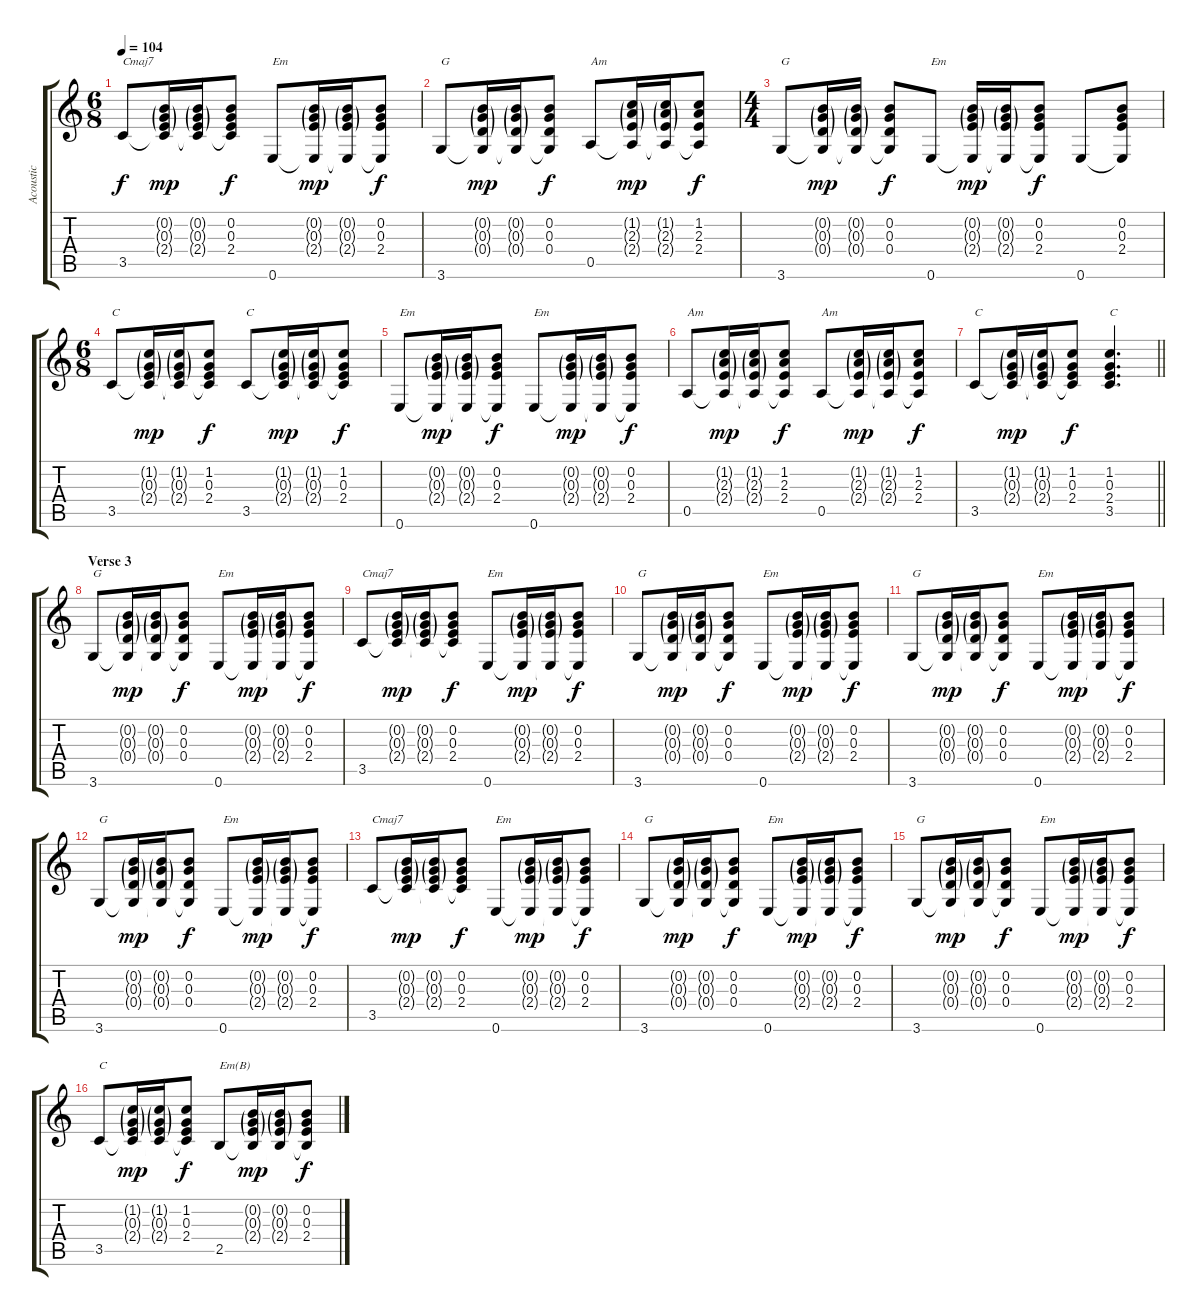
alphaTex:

\track ("Acoustic" "Acoustic") {instrument acousticguitarsteel}
\staff {score tabs}
\tuning (E4 B3 G3 D3 A2 E2) {hide}
\ts (6 8)
\tempo 104
\clef g2
\ks c
3.5.8{txt "Cmaj7" dy f} (0.2{g} 0.3{g} 2.4{g} 3.5{t}).16{dy mp} (0.2{g} 0.3{g} 2.4{g} 3.5{t}).16 (0.2 0.3 2.4 3.5{t}).8{dy f} 0.6.8{txt "Em"} (0.2{g} 0.3{g} 2.4{g} 0.6{t}).16{dy mp} (0.2{g} 0.3{g} 2.4{g} 0.6{t}).16 (0.2 0.3 2.4 0.6{t}).8{dy f} |
3.6.8{txt "G"} (0.2{g} 0.3{g} 0.4{g} 3.6{t}).16{dy mp} (0.2{g} 0.3{g} 0.4{g} 3.6{t}).16 (0.2 0.3 0.4 3.6{t}).8{dy f} 0.5.8{txt "Am"} (1.2{g} 2.3{g} 2.4{g} 0.5{t}).16{dy mp} (1.2{g} 2.3{g} 2.4{g} 0.5{t}).16 (1.2 2.3 2.4 0.5{t}).8{dy f} |
\ts (4 4)
3.6.8{txt "G"} (0.2{g} 0.3{g} 0.4{g} 3.6{t}).16{dy mp} (0.2{g} 0.3{g} 0.4{g} 3.6{t}).16 (0.2 0.3 0.4 3.6{t}).8{dy f} 0.6.8{txt "Em"} (0.2{g} 0.3{g} 2.4{g} 0.6{t}).16{dy mp} (0.2{g} 0.3{g} 2.4{g} 0.6{t}).16 (0.2 0.3 2.4 0.6{t}).8{dy f} 0.6.8 (0.2 0.3 2.4 0.6{t}).8 |
\ts (6 8)
3.5.8{txt "C"} (1.2{g} 0.3{g} 2.4{g} 3.5{t}).16{dy mp} (1.2{g} 0.3{g} 2.4{g} 3.5{t}).16 (1.2 0.3 2.4 3.5{t}).8{dy f} 3.5.8{txt "C"} (1.2{g} 0.3{g} 2.4{g} 3.5{t}).16{dy mp} (1.2{g} 0.3{g} 2.4{g} 3.5{t}).16 (1.2 0.3 2.4 3.5{t}).8{dy f} |
0.6.8{txt "Em"} (0.2{g} 0.3{g} 2.4{g} 0.6{t}).16{dy mp} (0.2{g} 0.3{g} 2.4{g} 0.6{t}).16 (0.2 0.3 2.4 0.6{t}).8{dy f} 0.6.8{txt "Em"} (0.2{g} 0.3{g} 2.4{g} 0.6{t}).16{dy mp} (0.2{g} 0.3{g} 2.4{g} 0.6{t}).16 (0.2 0.3 2.4 0.6{t}).8{dy f} |
0.5.8{txt "Am"} (1.2{g} 2.3{g} 2.4{g} 0.5{t}).16{dy mp} (1.2{g} 2.3{g} 2.4{g} 0.5{t}).16 (1.2 2.3 2.4 0.5{t}).8{dy f} 0.5.8{txt "Am"} (1.2{g} 2.3{g} 2.4{g} 0.5{t}).16{dy mp} (1.2{g} 2.3{g} 2.4{g} 0.5{t}).16 (1.2 2.3 2.4 0.5{t}).8{dy f} |
\barLineRight lightlight
3.5.8{txt "C"} (1.2{g} 0.3{g} 2.4{g} 3.5{t}).16{dy mp} (1.2{g} 0.3{g} 2.4{g} 3.5{t}).16 (1.2 0.3 2.4 3.5{t}).8{dy f} (1.2 0.3 2.4 3.5).4{d txt "C"} |
\section ("" "Verse 3")
3.6.8{txt "G"} (0.2{g} 0.3{g} 0.4{g} 3.6{t}).16{dy mp} (0.2{g} 0.3{g} 0.4{g} 3.6{t}).16 (0.2 0.3 0.4 3.6{t}).8{dy f} 0.6.8{txt "Em"} (0.2{g} 0.3{g} 2.4{g} 0.6{t}).16{dy mp} (0.2{g} 0.3{g} 2.4{g} 0.6{t}).16 (0.2 0.3 2.4 0.6{t}).8{dy f} |
3.5.8{txt "Cmaj7"} (0.2{g} 0.3{g} 2.4{g} 3.5{t}).16{dy mp} (0.2{g} 0.3{g} 2.4{g} 3.5{t}).16 (0.2 0.3 2.4 3.5{t}).8{dy f} 0.6.8{txt "Em"} (0.2{g} 0.3{g} 2.4{g} 0.6{t}).16{dy mp} (0.2{g} 0.3{g} 2.4{g} 0.6{t}).16 (0.2 0.3 2.4 0.6{t}).8{dy f} |
3.6.8{txt "G"} (0.2{g} 0.3{g} 0.4{g} 3.6{t}).16{dy mp} (0.2{g} 0.3{g} 0.4{g} 3.6{t}).16 (0.2 0.3 0.4 3.6{t}).8{dy f} 0.6.8{txt "Em"} (0.2{g} 0.3{g} 2.4{g} 0.6{t}).16{dy mp} (0.2{g} 0.3{g} 2.4{g} 0.6{t}).16 (0.2 0.3 2.4 0.6{t}).8{dy f} |
3.6.8{txt "G"} (0.2{g} 0.3{g} 0.4{g} 3.6{t}).16{dy mp} (0.2{g} 0.3{g} 0.4{g} 3.6{t}).16 (0.2 0.3 0.4 3.6{t}).8{dy f} 0.6.8{txt "Em"} (0.2{g} 0.3{g} 2.4{g} 0.6{t}).16{dy mp} (0.2{g} 0.3{g} 2.4{g} 0.6{t}).16 (0.2 0.3 2.4 0.6{t}).8{dy f} |
3.6.8{txt "G"} (0.2{g} 0.3{g} 0.4{g} 3.6{t}).16{dy mp} (0.2{g} 0.3{g} 0.4{g} 3.6{t}).16 (0.2 0.3 0.4 3.6{t}).8{dy f} 0.6.8{txt "Em"} (0.2{g} 0.3{g} 2.4{g} 0.6{t}).16{dy mp} (0.2{g} 0.3{g} 2.4{g} 0.6{t}).16 (0.2 0.3 2.4 0.6{t}).8{dy f} |
3.5.8{txt "Cmaj7"} (0.2{g} 0.3{g} 2.4{g} 3.5{t}).16{dy mp} (0.2{g} 0.3{g} 2.4{g} 3.5{t}).16 (0.2 0.3 2.4 3.5{t}).8{dy f} 0.6.8{txt "Em"} (0.2{g} 0.3{g} 2.4{g} 0.6{t}).16{dy mp} (0.2{g} 0.3{g} 2.4{g} 0.6{t}).16 (0.2 0.3 2.4 0.6{t}).8{dy f} |
3.6.8{txt "G"} (0.2{g} 0.3{g} 0.4{g} 3.6{t}).16{dy mp} (0.2{g} 0.3{g} 0.4{g} 3.6{t}).16 (0.2 0.3 0.4 3.6{t}).8{dy f} 0.6.8{txt "Em"} (0.2{g} 0.3{g} 2.4{g} 0.6{t}).16{dy mp} (0.2{g} 0.3{g} 2.4{g} 0.6{t}).16 (0.2 0.3 2.4 0.6{t}).8{dy f} |
3.6.8{txt "G"} (0.2{g} 0.3{g} 0.4{g} 3.6{t}).16{dy mp} (0.2{g} 0.3{g} 0.4{g} 3.6{t}).16 (0.2 0.3 0.4 3.6{t}).8{dy f} 0.6.8{txt "Em"} (0.2{g} 0.3{g} 2.4{g} 0.6{t}).16{dy mp} (0.2{g} 0.3{g} 2.4{g} 0.6{t}).16 (0.2 0.3 2.4 0.6{t}).8{dy f} |
3.5.8{txt "C"} (1.2{g} 0.3{g} 2.4{g} 3.5{t}).16{dy mp} (1.2{g} 0.3{g} 2.4{g} 3.5{t}).16 (1.2 0.3 2.4 3.5{t}).8{dy f} 2.5.8{txt "Em(B)"} (0.2{g} 0.3{g} 2.4{g} 2.5{t}).16{dy mp} (0.2{g} 0.3{g} 2.4{g} 2.5{t}).16 (0.2 0.3 2.4 2.5{t}).8{dy f}
